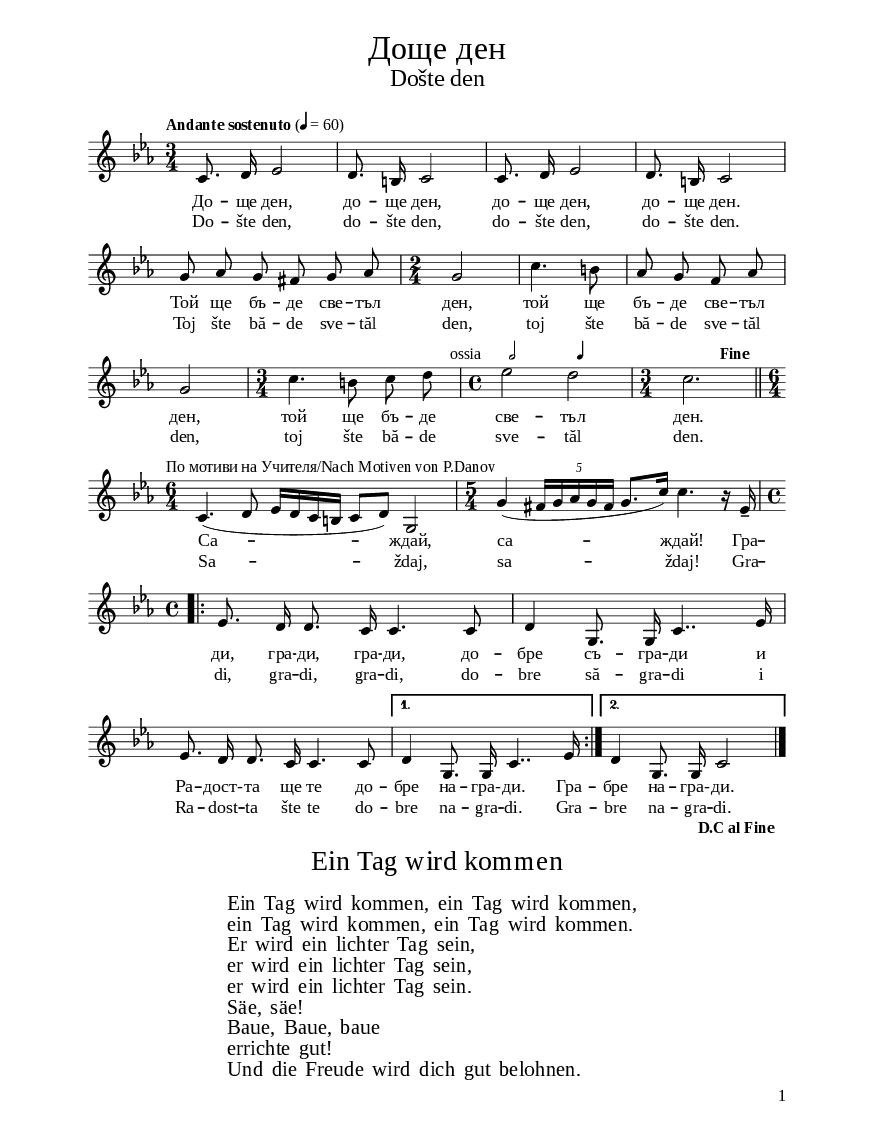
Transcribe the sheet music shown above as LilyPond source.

\version "2.24.2"

% include paper part and global functions
\include "include/globals.ily"

\bookpart {
  \label #'ref116
  \tocItem \markup "Доще ден – Došte den"
  \include "include/bookpart-paper.ily"
  \score {
    \include "include/score-layout.ily"



    \new Voice \absolute {
      \clef treble
      \key c \minor
      \time 3/4
      \tempoFunc "Andante sostenuto" 4 "60"

      \autoBeamOff


      c'8. d'16 es'2 | d'8. b16 c'2 | c'8. d'16 es'2 |  d'8. b16 c'2 \break |

      g'8 as'8 g'8 fis'8 g'8 as'8 | \time 2/4  g'2 | c''4. b'8 | as'8 g'8 f'8 as'8 \break |


      g'2 | \time 3/4  c''4. b'8 c''8

      \tempo \markup {
        % make tempo note smaller
        \concat {
          \normal-text { "       ossia       "  }
          \fontsize #-4 \general-align #Y #DOWN \note {2} #0.8
          \normal-text { "                "  }
          \fontsize #-4 \general-align #Y #DOWN \note {4} #0.8
          "                                   Fine"
        }
      }


      d''8 | \time 4/4  es''2 d''2 | \time 3/4  | c''2. \bar "||" \break |


      \autoBeamOn

      \time 6/4  \tempo \markup {
        % make tempo note smaller
        \concat {
          \normal-text {"По мотиви на Учителя/Nach Motiven von P.Danov"}
        }
      } c'4. ( d'8 es'16 d'16 c'16 b16 c'8 d'8 ) g2 | \time 5/4  g'4 ( \once \override TupletBracket.stencil = ##f
      \times 4/5  {
        fis'16 g'16 as'16 g'16 fis'16
      } g'8. c''16 ) c''4. r16 es'16 -- \break |

      \autoBeamOff
      \time 4/4  \repeat volta 2 {
        es'8. d'16 d'8. c'16 c'4. c'8 | d'4 g8. g16 c'4.. es'16 \break |

        es'8. d'16 d'8. c'16 c'4. c'8 |
      }  \alternative {
        { d'4 g8. g16 c'4.. es'16 | }
        { d'4 g8. g16 c'2 }
      }
      \bar "|."
    }

    \addlyrics {
      До  --  ще
      ден,   до  --  ще   ден,   до  --  ще   ден,   до  --  ще   ден.
      Той   ще   бъ  --  де   све  --  тъл   ден,   той   ще   бъ  --
      де   све  --  тъл   ден,   той   ще   бъ  --  де   све  --  тъл
      ден.   Са  --  ждай,   са  --  ждай!   Гра  --  ди,   гра  --  ди,
      гра  --  ди,   до  --  бре   съ  --  гра  --  ди   и   Ра  --
      "дост-"  --  та   ще   те   до  --  бре   на  --  "гра-"  --  ди.   Гра
      --  бре   на  --  "гра-"  --  ди.
    }
    \addlyrics {
      Do  --  šte
      den,   do  --  šte   den,   do  --  šte   den,   do  --  šte   den.
      Toj   šte   bă  --  de   sve  --  tăl   den,   toj   šte   bă  --
      de   sve  --  tăl   den,   toj   šte   bă  --  de   sve  --  tăl
      den.   Sa  --  ždaj,   sa  --  ždaj!   Gra  --  di,   gra  --  di,
      gra  --  di,   do  --  bre   să  --  gra  --  di   i   Ra  --
      dost  --  ta   šte   te   do  --  bre   na  --  gra  --  di.   Gra
      --  bre   na  --  gra  --  di.
    }

    \header {
      title = \titleFunc "Доще ден" "Došte den"
    }

    \midi{}
  } % score


  \markup \dc-one "D.C al Fine"

  %

  % include foreign translation(s) of the song


  \version "2.24.0"

\markup \fill-line { \fontsize #deTitleFontSize "Ein Tag wird kommen" }
\markup \null
\markup \null
\markup \fontsize #deCoupletFontSize {
  \hspace #12
  \override #`(baseline-skip . ,deCoupletBaselineSkip)

  \column {

    \line { " "Ein Tag wird kommen, ein Tag wird kommen,}

    \line { " "ein Tag wird kommen, ein Tag wird kommen.}

    \line { " "Er wird ein lichter Tag sein,}

    \line { " "er wird ein lichter Tag sein,}

    \line { " "er wird ein lichter Tag sein.}
    \line { " "Säe, säe!}

    \line { " "Baue, Baue, baue }

    \line { " "errichte gut!}

    \line { " "Und die Freude wird dich gut belohnen.}
  }
}


} % bookpart
